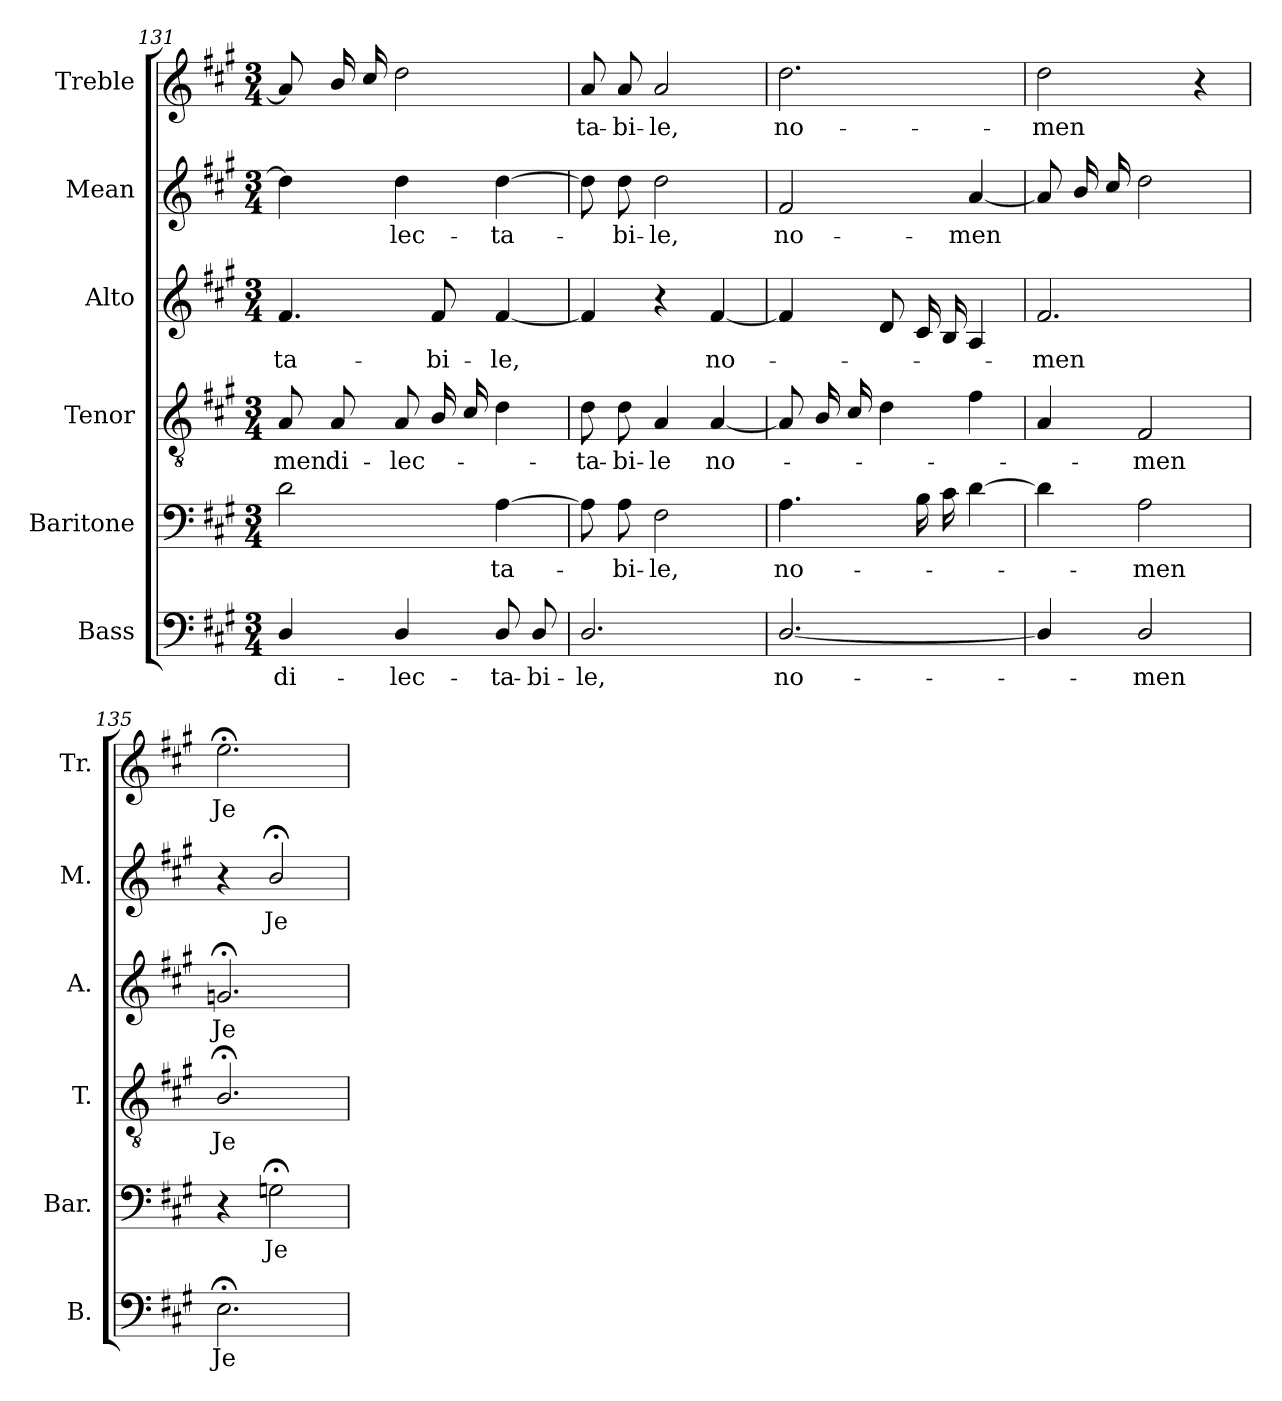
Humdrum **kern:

**kern	**text	**kern	**text	**kern	**text	**kern	**text	**kern	**text	**kern	**text
*part6	*part6	*part5	*part5	*part4	*part4	*part3	*part3	*part2	*part2	*part1	*part1
*staff6	*staff6	*staff5	*staff5	*staff4	*staff4	*staff3	*staff3	*staff2	*staff2	*staff1	*staff1
*I"Bass	*	*I"Baritone	*	*I"Tenor	*	*I"Alto	*	*I"Mean	*	*I"Treble	*
*I'B.	*	*I'Bar.	*	*I'T.	*	*I'A.	*	*I'M.	*	*I'Tr.	*
!!LO:LB:g=z
*clefF4	*	*clefF4	*	*clefGv2	*	*clefG2	*	*clefG2	*	*clefG2	*
*	*	*	*	*ITrd7c12	*	*	*	*	*	*	*
*k[f#c#g#]	*	*k[f#c#g#]	*	*k[f#c#g#]	*	*k[f#c#g#]	*	*k[f#c#g#]	*	*k[f#c#g#]	*
*A:	*	*A:	*	*A:	*	*A:	*	*A:	*	*A:	*
*M3/4	*	*M3/4	*	*M3/4	*	*M3/4	*	*M3/4	*	*M3/4	*
=131	=131	=131	=131	=131	=131	=131	=131	=131	=131	=131	=131
!	!LO:LY:b:color=#000000	!	!	!	!	!	!	!	!	!	!
!	!	!	!	!	!LO:LY:b:color=#000000	!	!	!	!	!	!
!	!	!	!	!	!	!	!LO:LY:b:color=#000000	!	!	!	!
4Di/	di-	2di\	.	8AAi/	-men	4.f#i/	-ta-	4ddi\]	.	8ai/]	.
!	!	!	!	!	!LO:LY:b:color=#000000	!	!	!	!	!	!
.	.	.	.	8AAi/	di-	.	.	.	.	16bi/	.
.	.	.	.	.	.	.	.	.	.	16cc#i/	.
!	!LO:LY:b:color=#000000	!	!	!	!	!	!	!	!	!	!
!	!	!	!	!	!LO:LY:b:color=#000000	!	!	!	!	!	!
!	!	!	!	!	!	!	!	!	!LO:LY:b:color=#000000	!	!
4Di/	-lec-	.	.	8AAi/	-lec-	.	.	4ddi\	-lec-	2ddi\	.
!	!	!	!	!	!	!	!LO:LY:b:color=#000000	!	!	!	!
.	.	.	.	16BBi/	.	8f#i/	-bi-	.	.	.	.
.	.	.	.	16C#i/	.	.	.	.	.	.	.
!	!LO:LY:b:color=#000000	!	!	!	!	!	!	!	!	!	!
!	!	!	!LO:LY:b:color=#000000	!	!	!	!	!	!	!	!
!	!	!	!	!	!	!	!LO:LY:b:color=#000000	!	!	!	!
!	!	!	!	!	!	!	!	!	!LO:LY:b:color=#000000	!	!
8Di/	-ta-	[4Ai\	-ta-	4Di\	.	[4f#i/	-le,	[4ddi\	-ta-	.	.
!	!LO:LY:b:color=#000000	!	!	!	!	!	!	!	!	!	!
8Di/	-bi-	.	.	.	.	.	.	.	.	.	.
=132	=132	=132	=132	=132	=132	=132	=132	=132	=132	=132	=132
!	!LO:LY:b:color=#000000	!	!	!	!	!	!	!	!	!	!
!	!	!	!	!	!LO:LY:b:color=#000000	!	!	!	!	!	!
!	!	!	!	!	!	!	!	!	!	!	!LO:LY:b:color=#000000
2.Di/	-le,	8Ai\]	.	8Di\	-ta-	4f#i/]	.	8ddi\]	.	8ai/	-ta-
!	!	!	!LO:LY:b:color=#000000	!	!	!	!	!	!	!	!
!	!	!	!	!	!LO:LY:b:color=#000000	!	!	!	!	!	!
!	!	!	!	!	!	!	!	!	!LO:LY:b:color=#000000	!	!
!	!	!	!	!	!	!	!	!	!	!	!LO:LY:b:color=#000000
.	.	8Ai\	-bi-	8Di\	-bi-	.	.	8ddi\	-bi-	8ai/	-bi-
!	!	!	!LO:LY:b:color=#000000	!	!	!	!	!	!	!	!
!	!	!	!	!	!LO:LY:b:color=#000000	!	!	!	!	!	!
!	!	!	!	!	!	!	!	!	!LO:LY:b:color=#000000	!	!
!	!	!	!	!	!	!	!	!	!	!	!LO:LY:b:color=#000000
.	.	2F#i\	-le,	4AAi/	-le	4r	.	2ddi\	-le,	2ai/	-le,
!	!	!	!	!	!LO:LY:b:color=#000000	!	!	!	!	!	!
!	!	!	!	!	!	!	!LO:LY:b:color=#000000	!	!	!	!
.	.	.	.	[4AAi/	no-	[4f#i/	no-	.	.	.	.
=133	=133	=133	=133	=133	=133	=133	=133	=133	=133	=133	=133
!	!LO:LY:b:color=#000000	!	!	!	!	!	!	!	!	!	!
!	!	!	!LO:LY:b:color=#000000	!	!	!	!	!	!	!	!
!	!	!	!	!	!	!	!	!	!LO:LY:b:color=#000000	!	!
!	!	!	!	!	!	!	!	!	!	!	!LO:LY:b:color=#000000
[2.Di/	no-	4.Ai\	no-	8AAi/]	.	4f#i/]	.	2f#i/	no-	2.ddi\	no-
.	.	.	.	16BBi/	.	.	.	.	.	.	.
.	.	.	.	16C#i/	.	.	.	.	.	.	.
.	.	.	.	4Di\	.	8di/	.	.	.	.	.
.	.	16Bi\	.	.	.	16c#i/	.	.	.	.	.
.	.	16c#i\	.	.	.	16Bi/	.	.	.	.	.
!	!	!	!	!	!	!	!	!	!LO:LY:b:color=#000000	!	!
.	.	[4di\	.	4F#i\	.	4Ai/	.	[4ai/	-men	.	.
=134	=134	=134	=134	=134	=134	=134	=134	=134	=134	=134	=134
!	!	!	!	!	!	!	!LO:LY:b:color=#000000	!	!	!	!
!	!	!	!	!	!	!	!	!	!	!	!LO:LY:b:color=#000000
4Di/]	.	4di\]	.	4AAi/	.	2.f#i/	-men	8ai/]	.	2ddi\	-men
.	.	.	.	.	.	.	.	16bi/	.	.	.
.	.	.	.	.	.	.	.	16cc#i/	.	.	.
!	!LO:LY:b:color=#000000	!	!	!	!	!	!	!	!	!	!
!	!	!	!LO:LY:b:color=#000000	!	!	!	!	!	!	!	!
!	!	!	!	!	!LO:LY:b:color=#000000	!	!	!	!	!	!
2Di/	-men	2Ai\	-men	2FF#i/	-men	.	.	2ddi\	.	.	.
.	.	.	.	.	.	.	.	.	.	4r	.
=135	=135	=135	=135	=135	=135	=135	=135	=135	=135	=135	=135
!	!LO:LY:b:color=#000000	!	!	!	!	!	!	!	!	!	!
!	!	!	!	!	!LO:LY:b:color=#000000	!	!	!	!	!	!
!	!	!	!	!	!	!	!LO:LY:b:color=#000000	!	!	!	!
!	!	!	!	!	!	!	!	!	!	!	!LO:LY:b:color=#000000
2.E;i\	Je-	4r	.	2.BB;i/	Je-	2.gn;i/	Je-	4r	.	2.ee;i\	Je-
!	!	!	!LO:LY:b:color=#000000	!	!	!	!	!	!	!	!
!	!	!	!	!	!	!	!	!	!LO:LY:b:color=#000000	!	!
.	.	2Gn;i\	Je-	.	.	.	.	2b;i/	Je-	.	.
=	=	=	=	=	=	=	=	=	=	=	=
*-	*-	*-	*-	*-	*-	*-	*-	*-	*-	*-	*-
